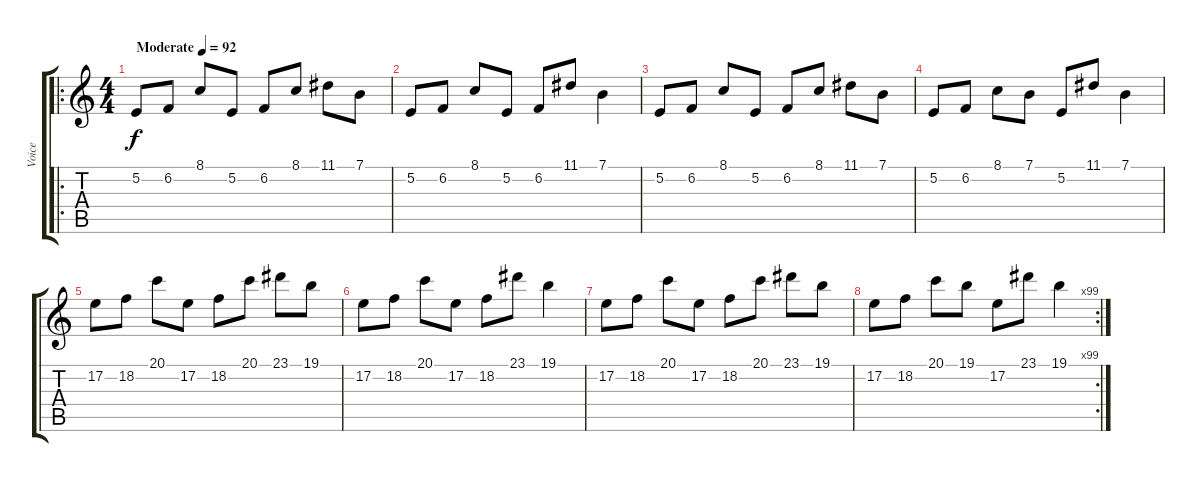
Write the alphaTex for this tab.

\track ("Voice" "Voice") {instrument choiraahs}
\staff {score tabs}
\tuning (E4 B3 G3 D3 A2 E2) {hide}
\ro
\ts (4 4)
\tempo (92 "Moderate")
\clef g2
\ks c
5.2.8{dy f instrument choiraahs} 6.2.8 8.1.8 5.2.8 6.2.8 8.1.8 11.1.8 7.1.8 |
5.2.8 6.2.8 8.1.8 5.2.8 6.2.8 11.1.8 7.1.4 |
5.2.8 6.2.8 8.1.8 5.2.8 6.2.8 8.1.8 11.1.8 7.1.8 |
5.2.8 6.2.8 8.1.8 7.1.8 5.2.8 11.1.8 7.1.4 |
17.2.8 18.2.8 20.1.8 17.2.8 18.2.8 20.1.8 23.1.8 19.1.8 |
17.2.8 18.2.8 20.1.8 17.2.8 18.2.8 23.1.8 19.1.4 |
17.2.8 18.2.8 20.1.8 17.2.8 18.2.8 20.1.8 23.1.8 19.1.8 |
\rc 99
17.2.8 18.2.8 20.1.8 19.1.8 17.2.8 23.1.8 19.1.4
